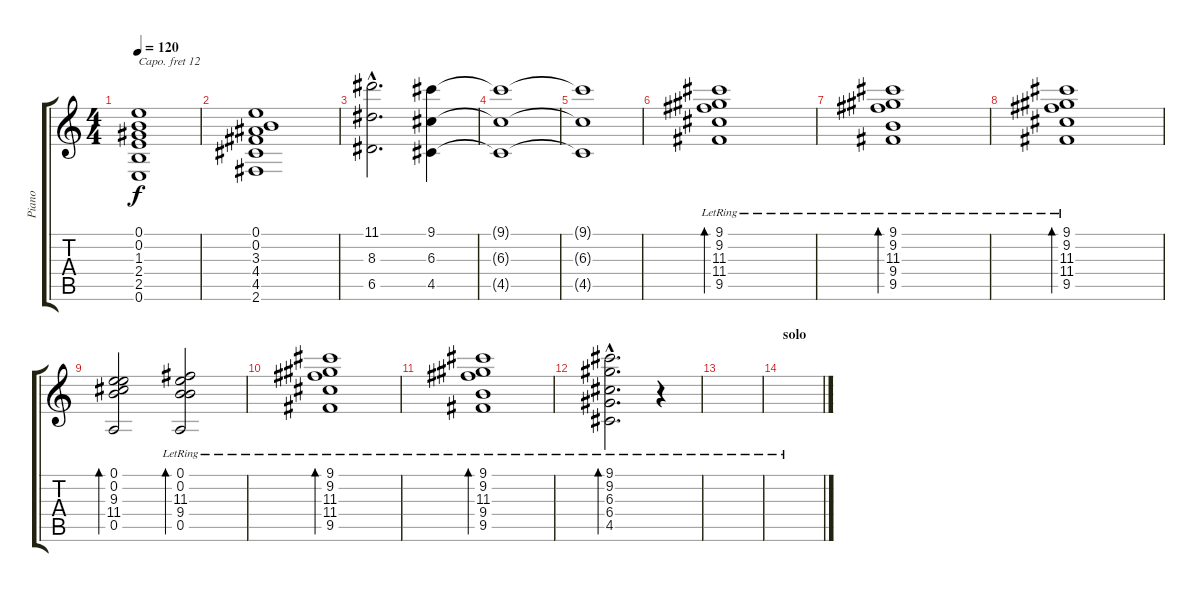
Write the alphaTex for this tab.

\track ("Piano" "Piano") {instrument acousticgrandpiano}
\staff {score tabs}
\capo 12
\tuning (E4 B3 G3 D3 A2 E2) {hide}
\ts (4 4)
\tempo 120
\clef g2
\ks c
(0.1 0.2 1.3 2.4 2.5 0.6).1{dy f} |
(0.1 0.2 3.3 4.4 4.5 2.6).1 |
(11.1{hac} 8.3{hac} 6.5{hac}).2{d} (9.1 6.3 4.5).4 |
(9.1{t} 6.3{t} 4.5{t}).1 |
(9.1{t} 6.3{t} 4.5{t}).1 |
(9.1{lr} 9.2 11.3 11.4 9.5).1{bd 240} |
(9.1 9.2 11.3 9.4{lr} 9.5).1{bd 240} |
(9.1{lr} 9.2 11.3 11.4 9.5).1{bd 240} |
(0.1 0.2 9.3 11.4 0.5).2{bd 120} (0.1{lr} 0.2 11.3 9.4 0.5).2{bd 240} |
(9.1{lr} 9.2 11.3 11.4 9.5).1{bd 240} |
(9.1 9.2 11.3 9.4{lr} 9.5).1{bd 240} |
(9.1{hac lr} 9.2{hac} 6.3{hac} 6.4{hac} 4.5{hac}).2{d bd 120} r.4 |
|
\section ("" "solo")
